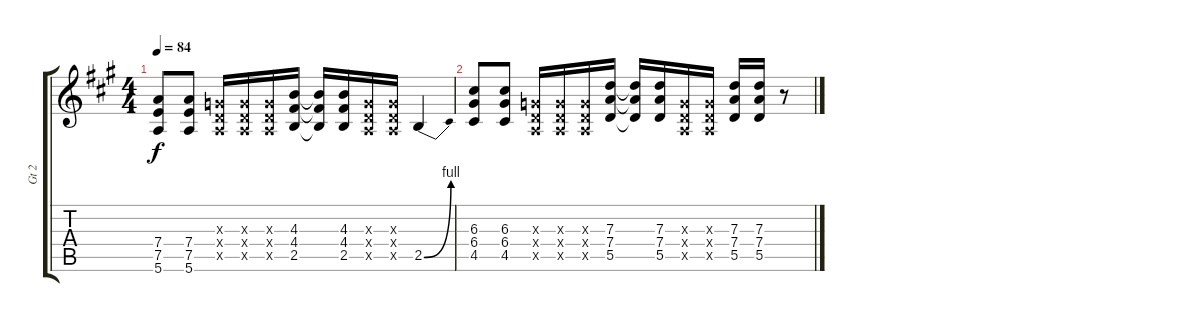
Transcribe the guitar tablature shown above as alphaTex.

\track ("Gt 2" "Gt 2") {instrument overdrivenguitar}
\staff {score tabs}
\tuning (E4 B3 G3 D3 A2 E2) {hide}
\ts (4 4)
\tempo 84
\clef g2
\ks a
(7.4 7.5 5.6).8{dy f} (7.4 7.5 5.6).8 (0.3{x} 0.4{x} 0.5{x}).16 (0.3{x} 0.4{x} 0.5{x}).16 (0.3{x} 0.4{x} 0.5{x}).16 (4.3 4.4 2.5).16 (4.3{t} 4.4{t} 2.5{t}).16 (4.3 4.4 2.5).16 (0.3{x} 0.4{x} 0.5{x}).16 (0.3{x} 0.4{x} 0.5{x}).16 2.5{be (bend 0 0 60 4)}.4 |
(6.3 6.4 4.5).8 (6.3 6.4 4.5).8 (0.3{x} 0.4{x} 0.5{x}).16 (0.3{x} 0.4{x} 0.5{x}).16 (0.3{x} 0.4{x} 0.5{x}).16 (7.3 7.4 5.5).16 (7.3{t} 7.4{t} 5.5{t}).16 (7.3 7.4 5.5).16 (0.3{x} 0.4{x} 0.5{x}).16 (0.3{x} 0.4{x} 0.5{x}).16 (7.3 7.4 5.5).16 (7.3 7.4 5.5).16 r.8
